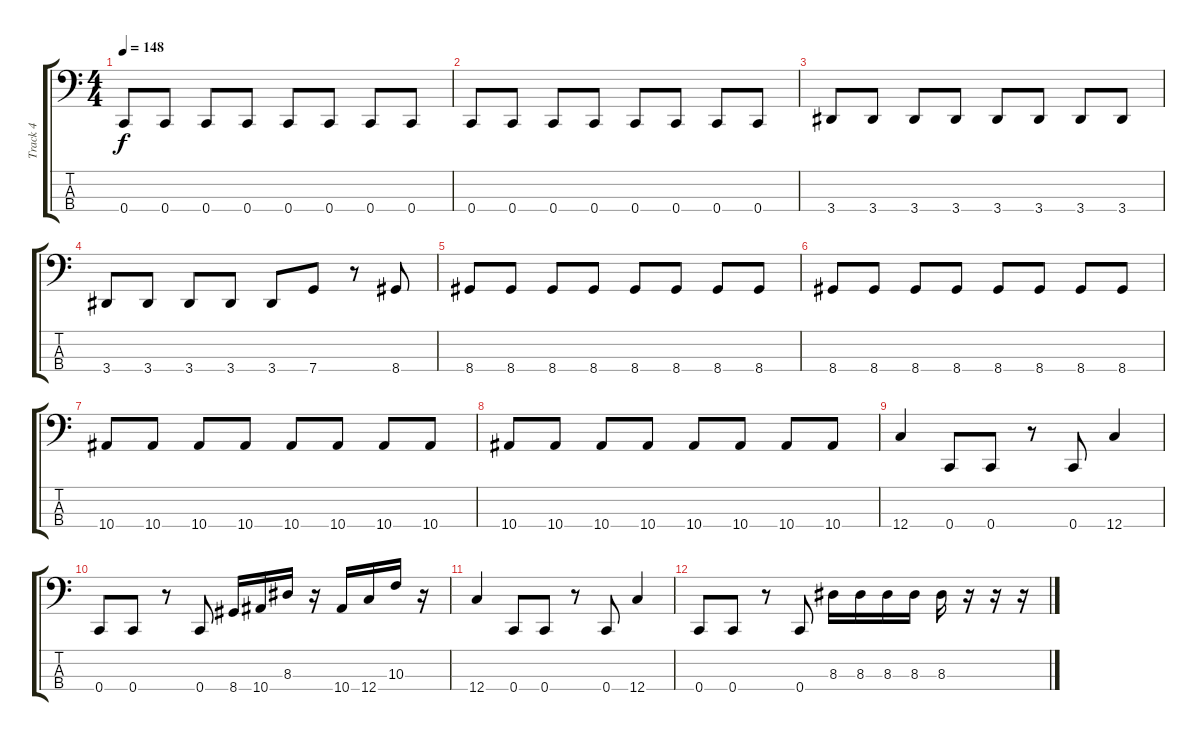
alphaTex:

\track ("Track 4" "Track 4") {instrument electricbassfinger}
\staff {score tabs}
\tuning (F2 C2 G1 C1) {hide}
\ts (4 4)
\tempo 148
\clef f4
\ks c
0.4.8{dy f} 0.4.8 0.4.8 0.4.8 0.4.8 0.4.8 0.4.8 0.4.8 |
0.4.8 0.4.8 0.4.8 0.4.8 0.4.8 0.4.8 0.4.8 0.4.8 |
3.4.8 3.4.8 3.4.8 3.4.8 3.4.8 3.4.8 3.4.8 3.4.8 |
3.4.8 3.4.8 3.4.8 3.4.8 3.4.8 7.4.8 r.8 8.4.8 |
8.4.8 8.4.8 8.4.8 8.4.8 8.4.8 8.4.8 8.4.8 8.4.8 |
8.4.8 8.4.8 8.4.8 8.4.8 8.4.8 8.4.8 8.4.8 8.4.8 |
10.4.8 10.4.8 10.4.8 10.4.8 10.4.8 10.4.8 10.4.8 10.4.8 |
10.4.8 10.4.8 10.4.8 10.4.8 10.4.8 10.4.8 10.4.8 10.4.8 |
12.4.4 0.4.8 0.4.8 r.8 0.4.8 12.4.4 |
0.4.8 0.4.8 r.8 0.4.8 8.4.16 10.4.16 8.3.16 r.16 10.4.16 12.4.16 10.3.16 r.16 |
12.4.4 0.4.8 0.4.8 r.8 0.4.8 12.4.4 |
0.4.8 0.4.8 r.8 0.4.8 8.3.16 8.3.16 8.3.16 8.3.16 8.3.16 r.16 r.16 r.16
